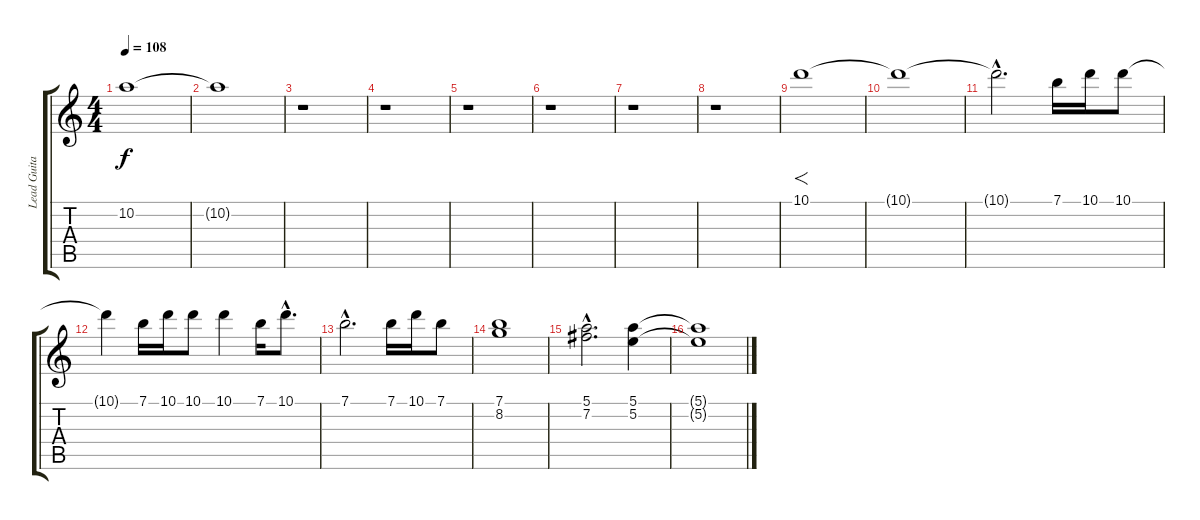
\track ("Lead Guitar" "Lead Guita") {instrument distortionguitar}
\staff {score tabs}
\tuning (E4 B3 G3 D3 A2 E2) {hide}
\ts (4 4)
\tempo 108
\clef g2
\ks c
10.2.1{dy f} |
10.2{t}.1 |
r.1 |
r.1 |
r.1 |
r.1 |
r.1 |
r.1 |
10.1.1{f volume 10} |
10.1{t}.1 |
10.1{hac t}.2{d} 7.1.16 10.1.16 10.1.8 |
10.1{t}.4 7.1.16 10.1.16 10.1.8 10.1.4 7.1.16 10.1{hac}.8{d} |
7.1{hac}.2{d} 7.1.16 10.1.16 7.1.8 |
(7.1 8.2).1 |
(5.1{hac} 7.2{hac}).2{d} (5.1 5.2).4 |
(5.1{t} 5.2{t}).1
